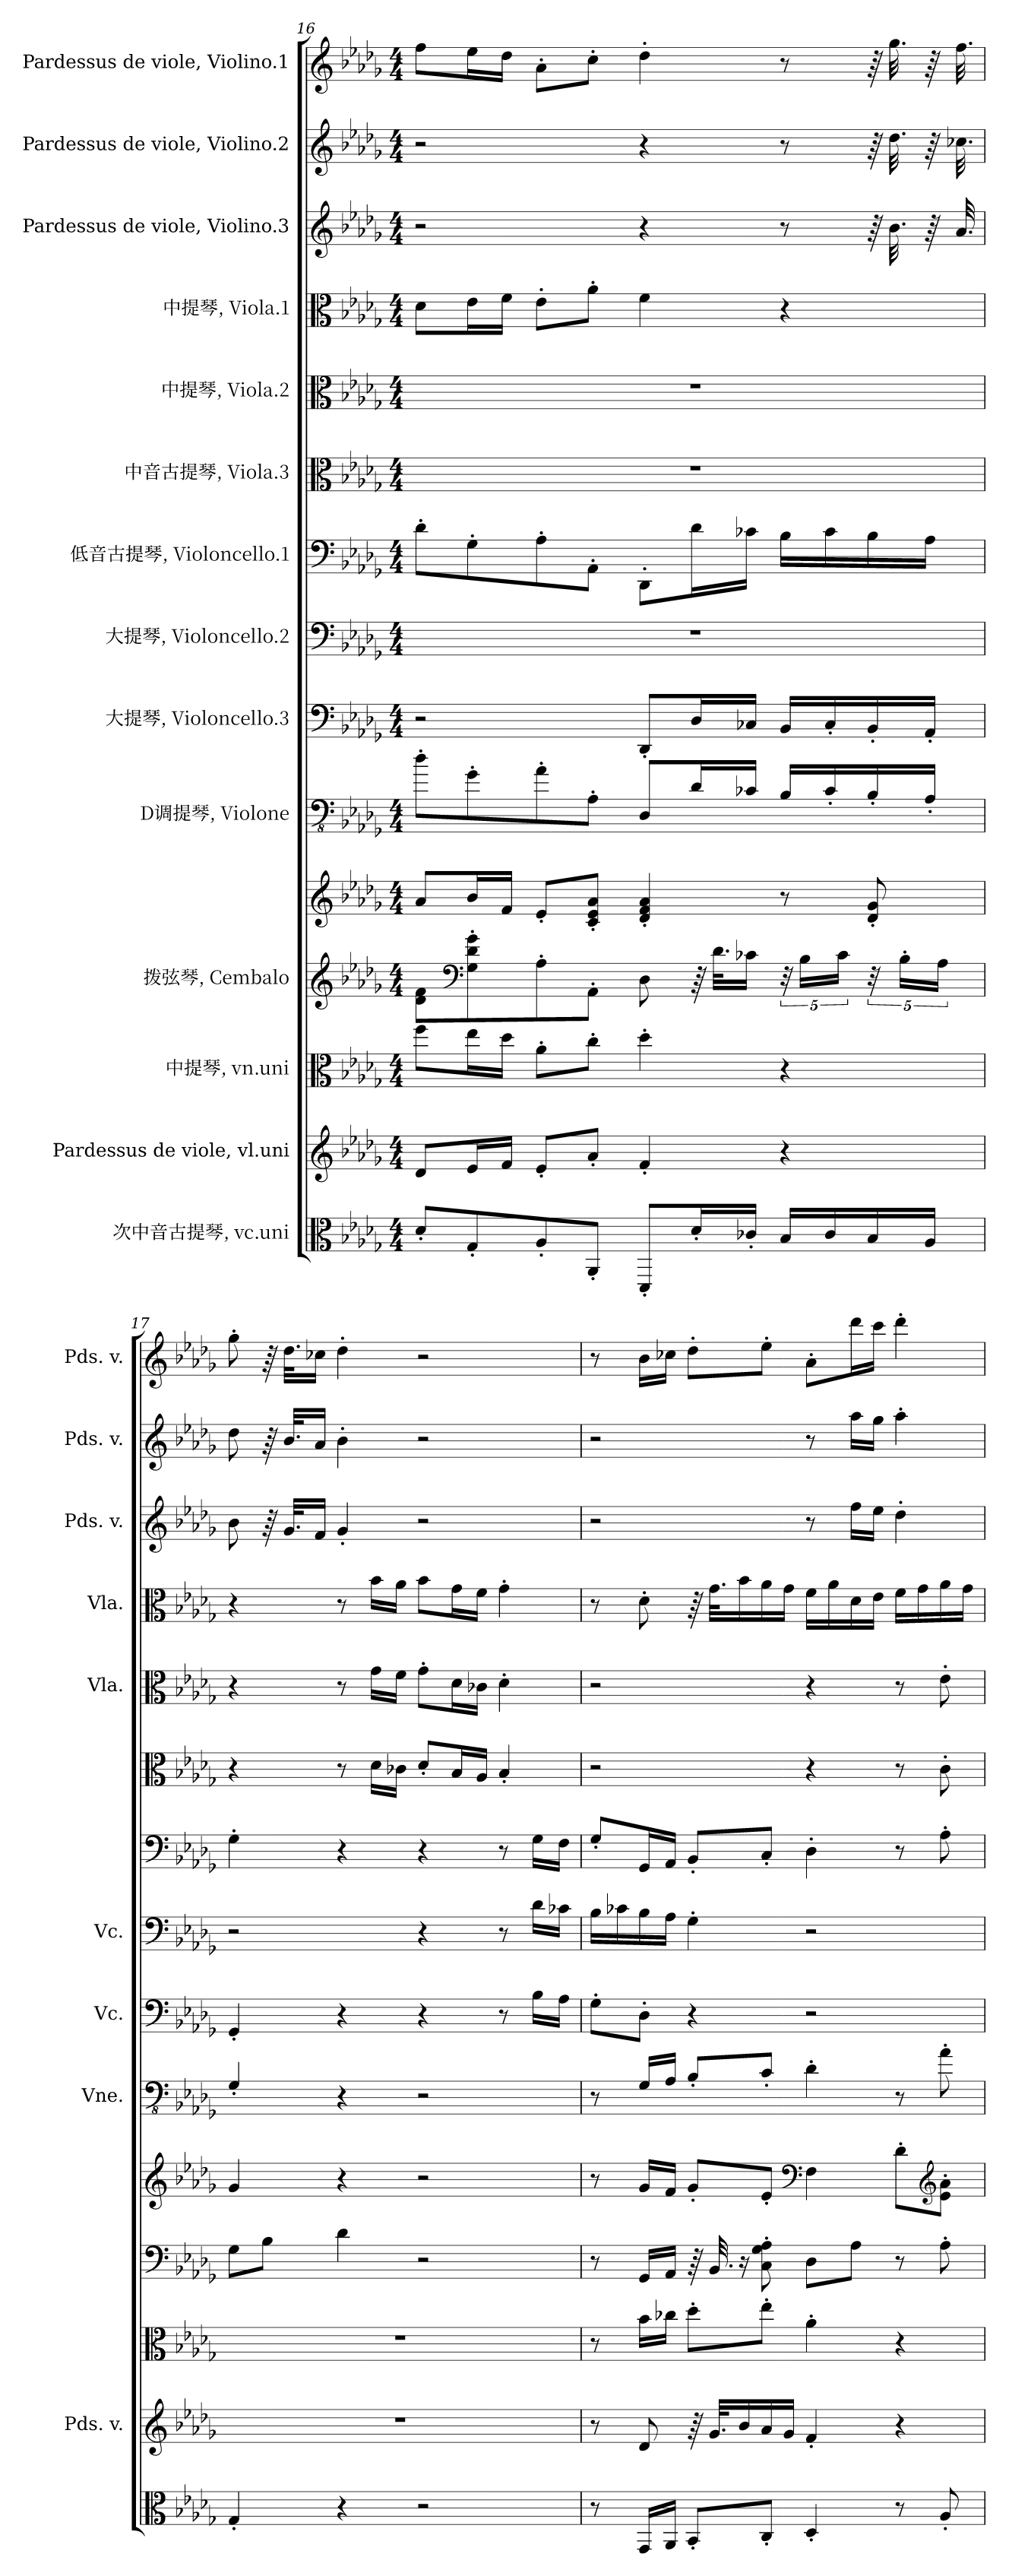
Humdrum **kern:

**kern	**kern	**kern	**kern	**kern	**kern	**kern	**kern	**kern	**kern	**kern	**kern	**kern	**kern	**kern
*part14	*part13	*part12	*part11	*part11	*part10	*part9	*part8	*part7	*part6	*part5	*part4	*part3	*part2	*part1
*staff15	*staff14	*staff13	*staff12	*staff11	*staff10	*staff9	*staff8	*staff7	*staff6	*staff5	*staff4	*staff3	*staff2	*staff1
*I"次中音古提琴, vc.uni	*I"Pardessus de viole, vl.uni	*I"中提琴, vn.uni	*I"拨弦琴, Cembalo	*	*I"D调提琴, Violone	*I"大提琴, Violoncello.3	*I"大提琴, Violoncello.2	*I"低音古提琴, Violoncello.1	*I"中音古提琴, Viola.3	*I"中提琴, Viola.2	*I"中提琴, Viola.1	*I"Pardessus de viole, Violino.3	*I"Pardessus de viole, Violino.2	*I"Pardessus de viole, Violino.1
*	*I'Pds. v.	*	*	*	*I'Vne.	*I'Vc.	*I'Vc.	*	*	*I'Vla.	*I'Vla.	*I'Pds. v.	*I'Pds. v.	*I'Pds. v.
!!LO:PB:g=z
*clefC3	*clefG2	*clefC3	*clefG2	*clefG2	*clefFv4	*clefF4	*clefF4	*clefF4	*clefC3	*clefC3	*clefC3	*clefG2	*clefG2	*clefG2
*	*	*	*	*	*ITrd7c12	*	*	*	*	*	*	*	*	*
*k[b-e-a-d-g-]	*k[b-e-a-d-g-]	*k[b-e-a-d-g-]	*k[b-e-a-d-g-]	*k[b-e-a-d-g-]	*k[b-e-a-d-g-]	*k[b-e-a-d-g-]	*k[b-e-a-d-g-]	*k[b-e-a-d-g-]	*k[b-e-a-d-g-]	*k[b-e-a-d-g-]	*k[b-e-a-d-g-]	*k[b-e-a-d-g-]	*k[b-e-a-d-g-]	*k[b-e-a-d-g-]
*M4/4	*M4/4	*M4/4	*M4/4	*M4/4	*M4/4	*M4/4	*M4/4	*M4/4	*M4/4	*M4/4	*M4/4	*M4/4	*M4/4	*M4/4
=16	=16	=16	=16	=16	=16	=16	=16	=16	=16	=16	=16	=16	=16	=16
8d-'/L	8d-/L	8ff\L	8d-\ 8f\L	8a-/L	8D-'\L	2r	1r	8d-'\L	1r	1r	8d-\L	2r	2r	8ff\L
*	*	*	*clefF4	*	*	*	*	*	*	*	*	*	*	*
8G-'/	16e-/L	16ee-\L	8G-\' 8d-\' 8g-\'	16b-/L	8GG-'\	.	.	8G-'\	.	.	16e-\L	.	.	16ee-\L
.	16f/JJ	16dd-\JJ	.	16f/JJ	.	.	.	.	.	.	16f\JJ	.	.	16dd-\JJ
8A-'/	8e-'/L	8a-'\L	8A-'\	8e-'/L	8AA-'\	.	.	8A-'\	.	.	8e-'\L	.	.	8a-'\L
8AA-'/J	8a-'/J	8cc'\J	8AA-'\J	8c/' 8e-/' 8a-/'J	8AAA-'\J	.	.	8AA-'\J	.	.	8a-'\J	.	.	8cc'\J
8DD-'/L	4f'/	4dd-'\	8D-\	4d-/' 4f/' 4a-/'	8DDD-/L	8DD-'/L	.	8DD-'\L	.	.	4f\	4r	4r	4dd-'\
16d-'/L	.	.	64r	.	16DD-/L	16D-/L	.	16d-\L	.	.	.	.	.	.
.	.	.	32.d-\KLL	.	.	.	.	.	.	.	.	.	.	.
16c-X'/JJ	.	.	16c-X\JJ	.	16CC-X/JJ	16C-X/JJ	.	16c-X\JJ	.	.	.	.	.	.
16B-/LL	4r	4r	40r	8r	16BBB-/LL	16BB-/LL	.	16B-\LL	.	.	4r	8r	8r	8r
.	.	.	20B-\LL	.	.	.	.	.	.	.	.	.	.	.
16c-/	.	.	.	.	16CC-'/	16C-'/	.	16c-\	.	.	.	.	.	.
.	.	.	20c-\JJ	.	.	.	.	.	.	.	.	.	.	.
16B-/	.	.	40r	8d-/' 8g-/'	16BBB-'/	16BB-'/	.	16B-\	.	.	.	64r	64r	64r
.	.	.	.	.	.	.	.	.	.	.	.	32.b-\	32.dd-\	32.gg-\
.	.	.	20B-'\LL	.	.	.	.	.	.	.	.	.	.	.
16A-/JJ	.	.	.	.	16AAA-'/JJ	16AA-'/JJ	.	16A-\JJ	.	.	.	64r	64r	64r
.	.	.	20A-\JJ	.	.	.	.	.	.	.	.	.	.	.
.	.	.	.	.	.	.	.	.	.	.	.	32.a-/	32.cc-X\	32.ff\
=17	=17	=17	=17	=17	=17	=17	=17	=17	=17	=17	=17	=17	=17	=17
4G-'/	1r	1r	8G-\L	4g-/	4GGG-'/	4GG-'/	2r	4G-'\	4r	4r	4r	8b-\	8dd-\	8gg-'\
.	.	.	8B-\J	.	.	.	.	.	.	.	.	64r	64r	64r
.	.	.	.	.	.	.	.	.	.	.	.	32.g-/KLL	32.b-/KLL	32.dd-\KLL
.	.	.	.	.	.	.	.	.	.	.	.	16f/JJ	16a-/JJ	16cc-X\JJ
4r	.	.	4d-\	4r	4r	4r	.	4r	8r	8r	8r	4g-'/	4b-'\	4dd-'\
.	.	.	.	.	.	.	.	.	16d-\LL	16g-\LL	16b-\LL	.	.	.
.	.	.	.	.	.	.	.	.	16c-X\JJ	16f\JJ	16a-\JJ	.	.	.
2r	.	.	2r	2r	2r	4r	4r	4r	8d-'/L	8g-'\L	8b-\L	2r	2r	2r
.	.	.	.	.	.	.	.	.	16B-/L	16d-\L	16g-\L	.	.	.
.	.	.	.	.	.	.	.	.	16A-/JJ	16c-X\JJ	16f\JJ	.	.	.
.	.	.	.	.	.	8r	8r	8r	4B-'/	4d-'\	4g-'\	.	.	.
.	.	.	.	.	.	16B-\LL	16d-\LL	16G-\LL	.	.	.	.	.	.
.	.	.	.	.	.	16A-\JJ	16c-X\JJ	16F\JJ	.	.	.	.	.	.
!!LO:PB:g=z
=18	=18	=18	=18	=18	=18	=18	=18	=18	=18	=18	=18	=18	=18	=18
8r	8r	8r	8r	8r	8r	8G-'\L	16B-\LL	8G-'/L	2r	2r	8r	2r	2r	8r
.	.	.	.	.	.	.	16c-X\	.	.	.	.	.	.	.
16GG-/LL	8d-/	16b-\LL	16GG-/LL	16g-/LL	16GGG-/LL	8D-'\J	16B-\	16GG-/L	.	.	8d-'\	.	.	16b-\LL
16AA-/JJ	.	16cc-X\JJ	16AA-/JJ	16f/JJ	16AAA-/JJ	.	16A-\JJ	16AA-/JJ	.	.	.	.	.	16cc-X\JJ
8BB-'/L	64r	8dd-'\L	64r	8g-'/L	8BBB-'/L	4r	4G-'\	8BB-'/L	.	.	64r	.	.	8dd-'\L
.	32.g-/KLL	.	32.BB-/	.	.	.	.	.	.	.	32.g-\KLL	.	.	.
.	16b-/	.	16r	.	.	.	.	.	.	.	16b-\	.	.	.
8C'/J	16a-/	8ee-'\J	8C\' 8G-\' 8A-\'	8e-'/J	8CC'/J	.	.	8C'/J	.	.	16a-\	.	.	8ee-'\J
.	16g-/JJ	.	.	.	.	.	.	.	.	.	16g-\JJ	.	.	.
*	*	*	*	*clefF4	*	*	*	*	*	*	*	*	*	*
4D-'/	4f'/	4a-'\	8D-\L	4F\	4DD-'\	2r	2r	4D-'\	4r	4r	16f\LL	8r	8r	8a-'\L
.	.	.	.	.	.	.	.	.	.	.	16a-\	.	.	.
.	.	.	8A-\J	.	.	.	.	.	.	.	16d-\	16ff\LL	16aa-\LL	16ddd-\L
.	.	.	.	.	.	.	.	.	.	.	16e-\JJ	16ee-\JJ	16gg-\JJ	16ccc\JJ
8r	4r	4r	8r	8d-'\L	8r	.	.	8r	8r	8r	16f\LL	4dd-'\	4aa-'\	4ddd-'\
.	.	.	.	.	.	.	.	.	.	.	16g-\	.	.	.
*	*	*	*	*clefG2	*	*	*	*	*	*	*	*	*	*
8A-'/	.	.	8A-'\	8e-\' 8a-\'J	8AA-'\	.	.	8A-'\	8c'\	8e-'\	16a-\	.	.	.
.	.	.	.	.	.	.	.	.	.	.	16g-\JJ	.	.	.
=	=	=	=	=	=	=	=	=	=	=	=	=	=	=
*-	*-	*-	*-	*-	*-	*-	*-	*-	*-	*-	*-	*-	*-	*-
